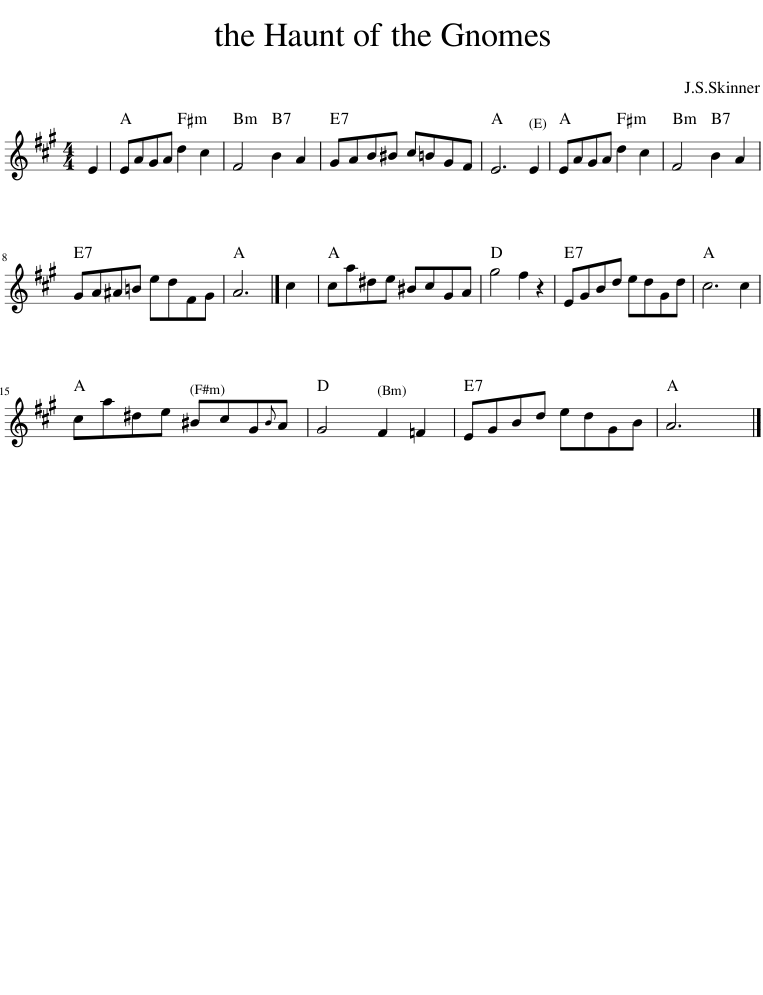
X:1
L:1/8
M:4/4
I:linebreak $
K:A
V:1 treble
V:1
 E2 | EAGA d2 c2 | F4 B2 A2 | GAB^B c=BGF | E6 E2 | %5
 EAGA d2 c2 | F4 B2 A2 |$ GA^A=B edFG | A6 |] c2 | %10
 ca^de ^BcGA | g4 f2 z2 | EGBd edGd | c6 c2 |$ ca^de ^BcG{B}A | %15
 G4 F2 =F2 | EGBd edGB | A6 |] %18
